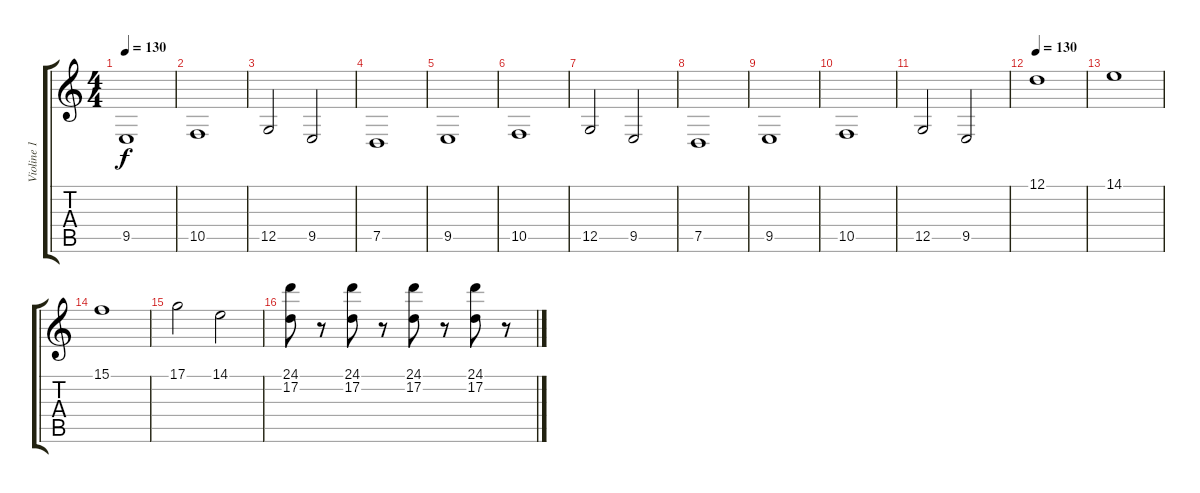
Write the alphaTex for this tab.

\track ("Violine 1" "Violine 1") {instrument tremolostrings}
\staff {score tabs}
\tuning (D4 A3 F3 C3 G2 D2) {hide}
\ts (4 4)
\tempo 130
\clef g2
\ks c
9.5.1{dy f} |
10.5.1 |
12.5.2 9.5.2 |
7.5.1 |
9.5.1 |
10.5.1 |
12.5.2 9.5.2 |
7.5.1 |
9.5.1 |
10.5.1 |
12.5.2 9.5.2 |
\tempo 130
12.1.1 |
14.1.1 |
15.1.1 |
17.1.2 14.1.2 |
(24.1 17.2).8 r.8 (24.1 17.2).8 r.8 (24.1 17.2).8 r.8 (24.1 17.2).8 r.8
